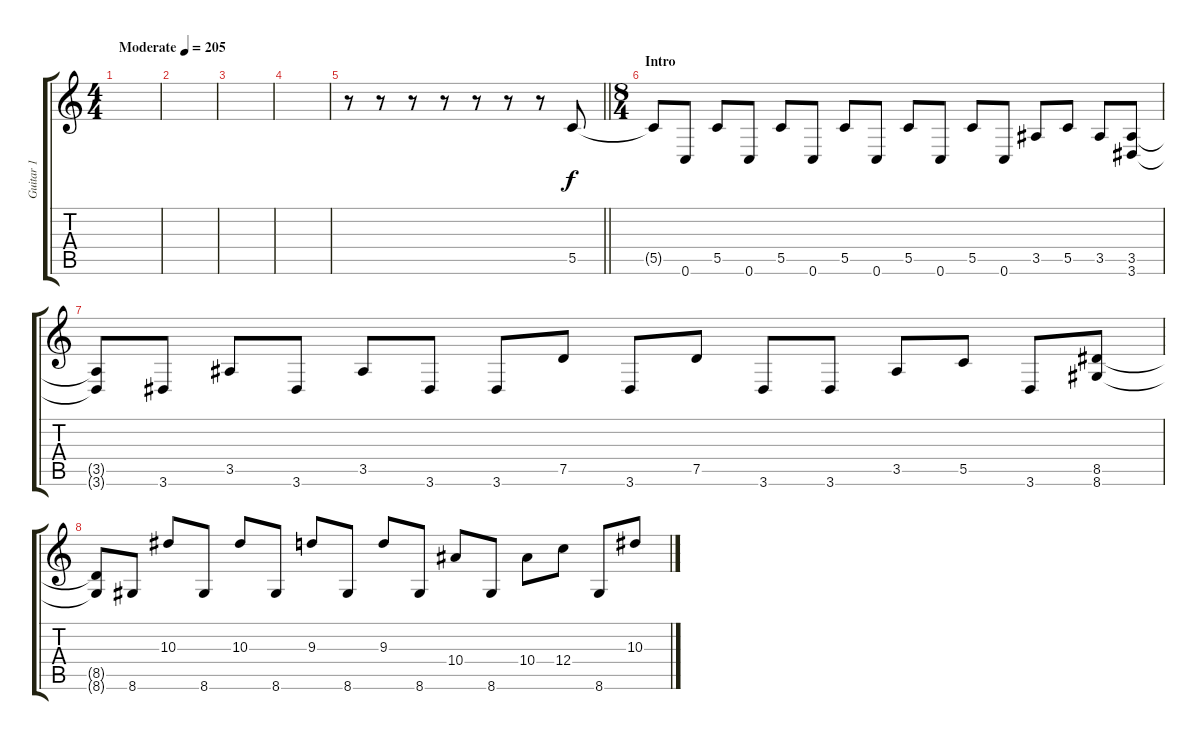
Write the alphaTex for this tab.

\track ("Guitar 1" "Guitar 1") {instrument overdrivenguitar}
\staff {score tabs}
\tuning (D4 A3 F3 C3 G2 C2) {hide}
\ts (4 4)
\tempo (205 "Moderate")
\clef g2
\ks c
|
|
|
|
\barLineRight lightlight
r.8 r.8 r.8 r.8 r.8 r.8 r.8 5.5.8 |
\ts (8 4)
\section ("" "Intro")
5.5{t}.8 0.6.8 5.5.8 0.6.8 5.5.8 0.6.8 5.5.8 0.6.8 5.5.8 0.6.8 5.5.8 0.6.8 3.5.8 5.5.8 3.5.8 (3.5 3.6).8 |
(3.5{t} 3.6{t}).8 3.6.8 3.5.8 3.6.8 3.5.8 3.6.8 3.6.8 7.5.8 3.6.8 7.5.8 3.6.8 3.6.8 3.5.8 5.5.8 3.6.8 (8.5 8.6).8 |
(8.5{t} 8.6{t}).8 8.6.8 10.3.8 8.6.8 10.3.8 8.6.8 9.3.8 8.6.8 9.3.8 8.6.8 10.4.8 8.6.8 10.4.8 12.4.8 8.6.8 10.3.8
